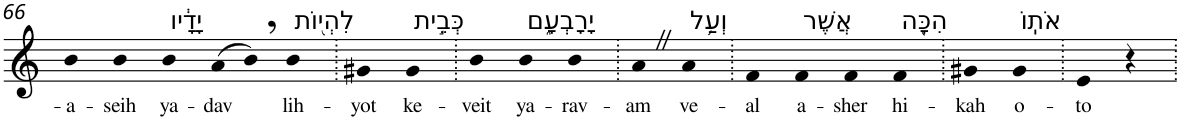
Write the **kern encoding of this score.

**kern	**text
*part1	*part1
*staff1	*staff1
*I"Piano	*
*I'Pno	*
!!LO:PB:g=z
*clefG2	*
*k[]	*
=66	=66
!	!LO:LY:b
4b	-a-
!	!LO:LY:b
4b	-seih
!LO:TX:a:t=יָדָ֔יו	!
!	!LO:LY:b
4b	ya-
!	!LO:LY:b
(>8a	-dav
8b,)	.
!LO:TX:a:t=לִהְי֖וֹת	!
!	!LO:LY:b
4b	lih-
=67.	=67.
!	!LO:LY:b
4g#X	-yot
!LO:TX:a:t=כְּבֵ֣ית	!
!	!LO:LY:b
4g#	ke-
=68.	=68.
!	!LO:LY:b
4b	-veit
!LO:TX:a:t=יָרָבְעָ֑ם	!
!	!LO:LY:b
4b	ya-
!	!LO:LY:b
4b	-rav-
=69.	=69.
!	!LO:LY:b
4aZ	-am
!LO:TX:a:t=וְעַ֥ל	!
!	!LO:LY:b
4a	ve-
=70.	=70.
!	!LO:LY:b
4f	-al
!LO:TX:a:t=אֲשֶׁר	!
!	!LO:LY:b
4f	a-
!	!LO:LY:b
4f	-sher
!LO:TX:a:t=הִכָּ֖ה	!
!	!LO:LY:b
4f	hi-
=71.	=71.
!	!LO:LY:b
4g#X	-kah
!LO:TX:a:t=אֹתֽוֹ	!
!	!LO:LY:b
4g#	o-
=72.	=72.
!	!LO:LY:b
4e	-to
4r	.
=.	=.
*-	*-
